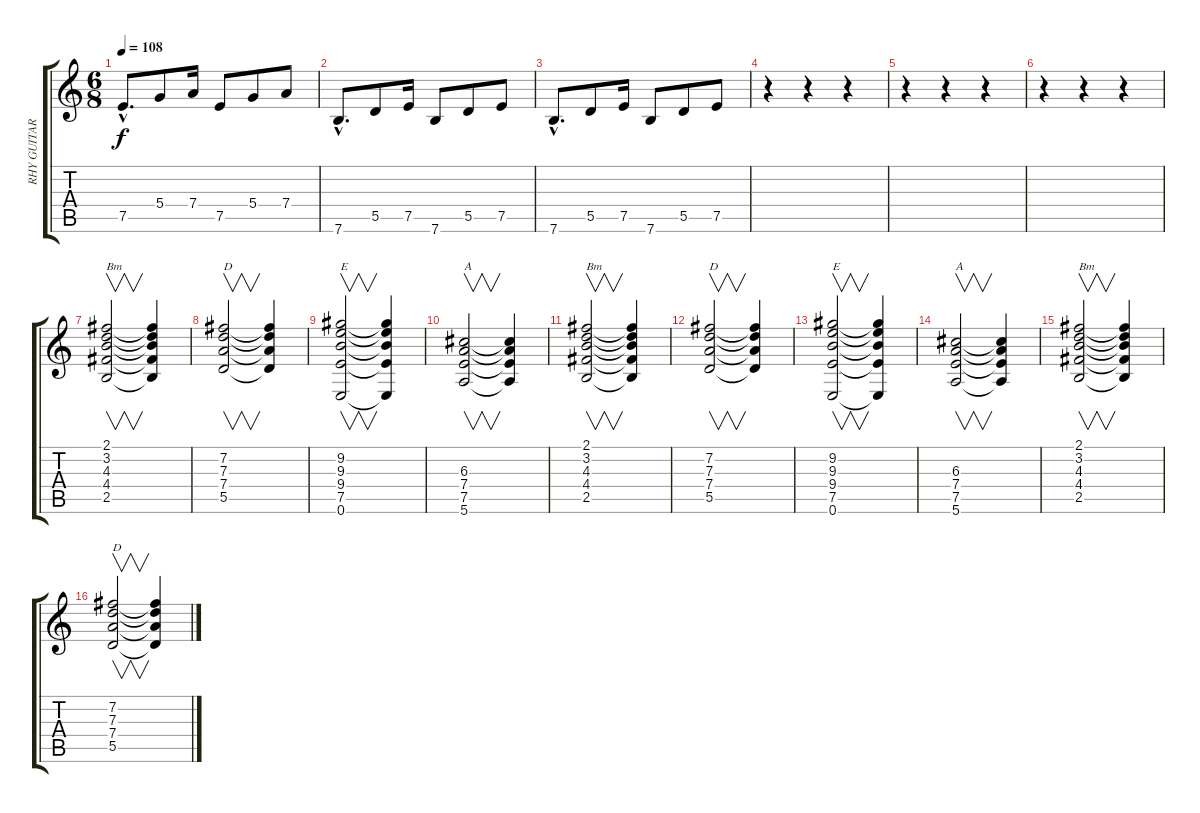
\track ("RHY GUITAR" "RHY GUITAR") {instrument distortionguitar}
\staff {score tabs}
\tuning (E4 B3 G3 D3 A2 E2) {hide}
\ts (6 8)
\tempo 108
\clef g2
\ks c
7.5{hac}.8{d dy f} 5.4.8 7.4.16 7.5.8 5.4.8 7.4.8 |
7.6{hac}.8{d} 5.5.8 7.5.16 7.6.8 5.5.8 7.5.8 |
7.6{hac}.8{d} 5.5.8 7.5.16 7.6.8 5.5.8 7.5.8 |
r.4 r.4 r.4 |
r.4 r.4 r.4 |
r.4 r.4 r.4 |
(2.1 3.2 4.3 4.4 2.5).2{v txt "Bm"} (2.1{t} 3.2{t} 4.3{t} 4.4{t} 2.5{t}).4 |
(7.2 7.3 7.4 5.5).2{v txt "D"} (7.2{t} 7.3{t} 7.4{t} 5.5{t}).4 |
(9.2 9.3 9.4 7.5 0.6).2{v txt "E"} (9.2{t} 9.3{t} 9.4{t} 7.5{t} 0.6{t}).4 |
(6.3 7.4 7.5 5.6).2{v txt "A"} (6.3{t} 7.4{t} 7.5{t} 5.6{t}).4 |
(2.1 3.2 4.3 4.4 2.5).2{v txt "Bm"} (2.1{t} 3.2{t} 4.3{t} 4.4{t} 2.5{t}).4 |
(7.2 7.3 7.4 5.5).2{v txt "D"} (7.2{t} 7.3{t} 7.4{t} 5.5{t}).4 |
(9.2 9.3 9.4 7.5 0.6).2{v txt "E"} (9.2{t} 9.3{t} 9.4{t} 7.5{t} 0.6{t}).4 |
(6.3 7.4 7.5 5.6).2{v txt "A"} (6.3{t} 7.4{t} 7.5{t} 5.6{t}).4 |
(2.1 3.2 4.3 4.4 2.5).2{v txt "Bm"} (2.1{t} 3.2{t} 4.3{t} 4.4{t} 2.5{t}).4 |
(7.2 7.3 7.4 5.5).2{v txt "D"} (7.2{t} 7.3{t} 7.4{t} 5.5{t}).4
